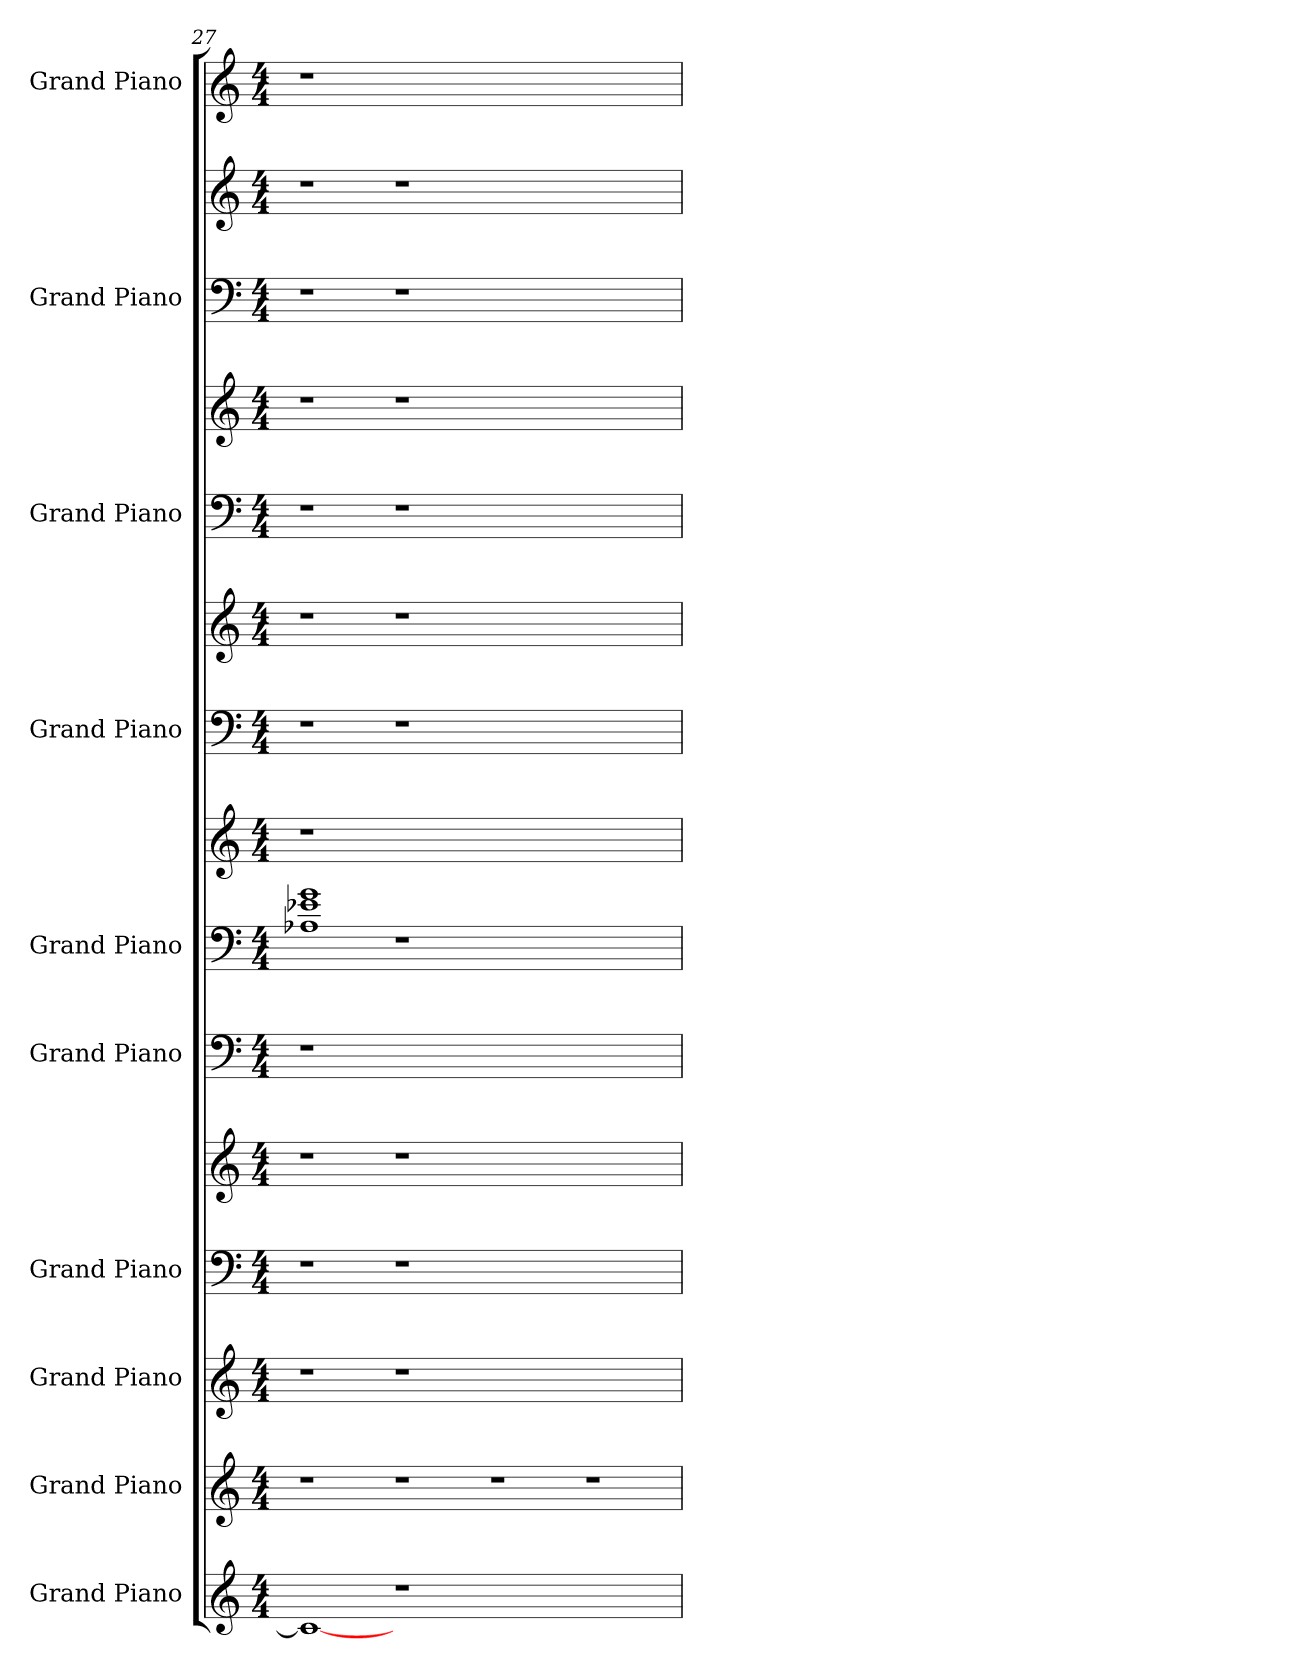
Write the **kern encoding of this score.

**kern	**kern	**kern	**kern	**kern	**kern	**kern	**kern	**kern	**kern	**kern	**kern	**kern	**kern	**kern
*part10	*part9	*part8	*part7	*part7	*part6	*part5	*part5	*part4	*part4	*part3	*part3	*part2	*part2	*part1
*staff15	*staff14	*staff13	*staff12	*staff11	*staff10	*staff9	*staff8	*staff7	*staff6	*staff5	*staff4	*staff3	*staff2	*staff1
*I"Grand Piano	*I"Grand Piano	*I"Grand Piano	*I"Grand Piano	*	*I"Grand Piano	*I"Grand Piano	*	*I"Grand Piano	*	*I"Grand Piano	*	*I"Grand Piano	*	*I"Grand Piano
*clefG2	*clefG2	*clefG2	*clefF4	*clefG2	*clefF4	*clefF4	*clefG2	*clefF4	*clefG2	*clefF4	*clefG2	*clefF4	*clefG2	*clefG2
*k[]	*k[]	*k[]	*k[]	*k[]	*k[]	*k[]	*k[]	*k[]	*k[]	*k[]	*k[]	*k[]	*k[]	*k[]
*C:	*C:	*C:	*C:	*C:	*C:	*C:	*C:	*C:	*C:	*C:	*C:	*C:	*C:	*C:
*M4/4	*M4/4	*M4/4	*M4/4	*M4/4	*M4/4	*M4/4	*M4/4	*M4/4	*M4/4	*M4/4	*M4/4	*M4/4	*M4/4	*M4/4
=27	=27	=27	=27	=27	=27	=27	=27	=27	=27	=27	=27	=27	=27	=27
1c_	1r	1r	1r	1r	1r	1A-X 1e-X 1g	1r	1r	1r	1r	1r	1r	1r	1r
1r	1r	1r	1r	1r	0.ryy	1r	0.ryy	1r	1r	1r	1r	1r	1r	0.ryy
0ryy	1r	0ryy	0ryy	0ryy	.	0ryy	.	0ryy	0ryy	0ryy	0ryy	0ryy	0ryy	.
.	1r	.	.	.	.	.	.	.	.	.	.	.	.	.
=	=	=	=	=	=	=	=	=	=	=	=	=	=	=
*-	*-	*-	*-	*-	*-	*-	*-	*-	*-	*-	*-	*-	*-	*-
